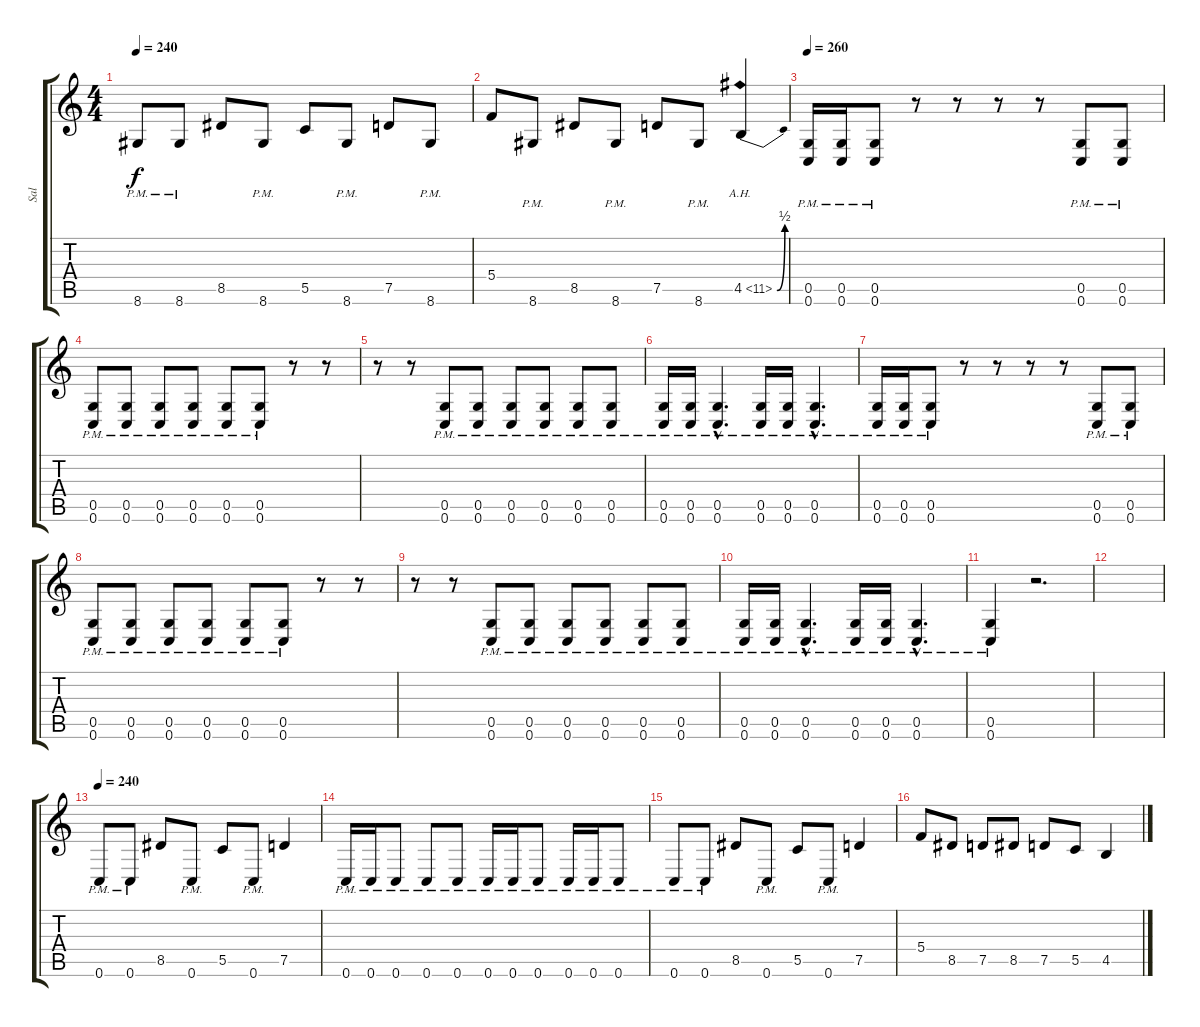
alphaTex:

\track ("Sal" "Sal") {instrument distortionguitar}
\staff {score tabs}
\tuning (D4 A3 F3 C3 G2 C2) {hide}
\ts (4 4)
\tempo 240
\clef g2
\ks c
8.6{pm}.8{dy f} 8.6{pm}.8 8.5.8 8.6{pm}.8 5.5.8 8.6{pm}.8 7.5.8 8.6{pm}.8 |
5.4.8 8.6{pm}.8 8.5.8 8.6{pm}.8 7.5.8 8.6{pm}.8 4.5{be (bend 0 0 60 2) ah 7}.4 |
\tempo 260
(0.5{pm} 0.6{pm}).16 (0.5{pm} 0.6{pm}).16 (0.5{pm} 0.6{pm}).8 r.8 r.8 r.8 r.8 (0.5{pm} 0.6{pm}).8 (0.5{pm} 0.6{pm}).8 |
(0.5{pm} 0.6{pm}).8 (0.5{pm} 0.6{pm}).8 (0.5{pm} 0.6{pm}).8 (0.5{pm} 0.6{pm}).8 (0.5{pm} 0.6{pm}).8 (0.5{pm} 0.6{pm}).8 r.8 r.8 |
r.8 r.8 (0.5{pm} 0.6{pm}).8 (0.5{pm} 0.6{pm}).8 (0.5{pm} 0.6{pm}).8 (0.5{pm} 0.6{pm}).8 (0.5{pm} 0.6{pm}).8 (0.5{pm} 0.6{pm}).8 |
(0.5{pm} 0.6{pm}).16 (0.5{pm} 0.6{pm}).16 (0.5{hac pm} 0.6{hac pm}).4{d} (0.5{pm} 0.6{pm}).16 (0.5{pm} 0.6{pm}).16 (0.5{hac pm} 0.6{hac pm}).4{d} |
(0.5{pm} 0.6{pm}).16 (0.5{pm} 0.6{pm}).16 (0.5{pm} 0.6{pm}).8 r.8 r.8 r.8 r.8 (0.5{pm} 0.6{pm}).8 (0.5{pm} 0.6{pm}).8 |
(0.5{pm} 0.6{pm}).8 (0.5{pm} 0.6{pm}).8 (0.5{pm} 0.6{pm}).8 (0.5{pm} 0.6{pm}).8 (0.5{pm} 0.6{pm}).8 (0.5{pm} 0.6{pm}).8 r.8 r.8 |
r.8 r.8 (0.5{pm} 0.6{pm}).8 (0.5{pm} 0.6{pm}).8 (0.5{pm} 0.6{pm}).8 (0.5{pm} 0.6{pm}).8 (0.5{pm} 0.6{pm}).8 (0.5{pm} 0.6{pm}).8 |
(0.5{pm} 0.6{pm}).16 (0.5{pm} 0.6{pm}).16 (0.5{hac pm} 0.6{hac pm}).4{d} (0.5{pm} 0.6{pm}).16 (0.5{pm} 0.6{pm}).16 (0.5{hac pm} 0.6{hac pm}).4{d} |
(0.5{pm} 0.6{pm}).4 r.2{d} |
|
\tempo 240
0.6{pm}.8 0.6{pm}.8 8.5.8 0.6{pm}.8 5.5.8 0.6{pm}.8 7.5.4 |
0.6{pm}.16 0.6{pm}.16 0.6{pm}.8 0.6{pm}.8 0.6{pm}.8 0.6{pm}.16 0.6{pm}.16 0.6{pm}.8 0.6{pm}.16 0.6{pm}.16 0.6{pm}.8 |
0.6{pm}.8 0.6{pm}.8 8.5.8 0.6{pm}.8 5.5.8 0.6{pm}.8 7.5.4 |
5.4.8 8.5.8 7.5.8 8.5.8 7.5.8 5.5.8 4.5.4
